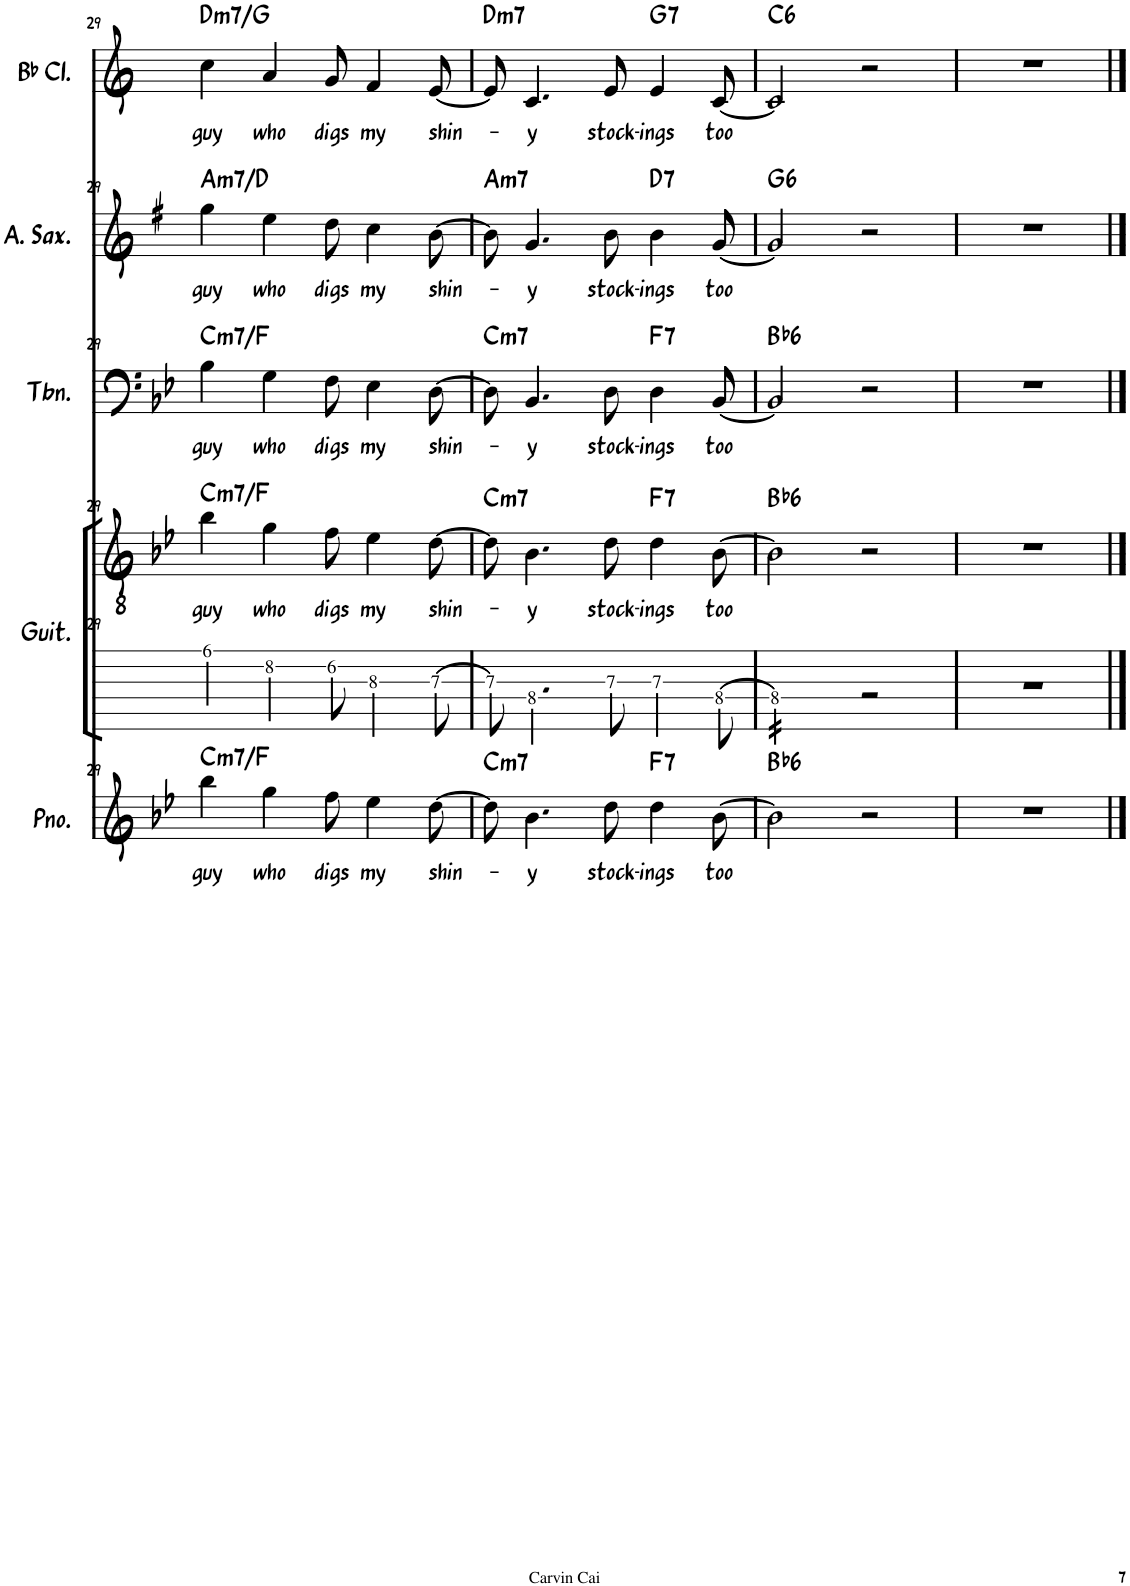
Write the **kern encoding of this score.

**kern	**text	**harte	**kern	**kern	**text	**harte	**kern	**text	**harte	**kern	**text	**harte	**kern	**text	**harte
*part5	*part5	*part5	*part4	*part4	*part4	*part4	*part3	*part3	*part3	*part2	*part2	*part2	*part1	*part1	*part1
*staff6	*staff6	*	*staff5	*staff4	*staff4	*	*staff3	*staff3	*	*staff2	*staff2	*	*staff1	*staff1	*
*I"钢琴	*	*	*I"原音吉他	*	*	*	*I"长号	*	*	*I"中音萨克斯	*	*	*I"降B调单簧管	*	*
!!LO:PB:g=z
*clefG2	*	*	*	*clefGv2	*	*	*clefF4	*	*	*clefG2	*	*	*clefG2	*	*
*	*	*	*	*	*	*	*	*	*	*Trd5c9	*	*	*Trd1c2	*	*
*k[b-e-]	*	*	*k[b-e-]	*k[b-e-]	*	*	*k[b-e-]	*	*	*k[f#]	*	*	*k[]	*	*
*M4/4	*	*	*M4/4	*M4/4	*	*	*M4/4	*	*	*M4/4	*	*	*M4/4	*	*
=29	=29	=29	=29	=29	=29	=29	=29	=29	=29	=29	=29	=29	=29	=29	=29
!	!LO:LY:b	!LO:H:kt=m7	!	!	!LO:LY:b	!LO:H:kt=m7	!	!LO:LY:b	!LO:H:kt=m7	!	!LO:LY:b	!LO:H:kt=m7	!	!LO:LY:b	!LO:H:kt=m7
4bb-\	guy	C:min7/4	4b-\	4b-\	guy	C:min7/4	4B-\	guy	C:min7/4	4gg\	guy	A:min7/4	4cc\	guy	D:min7/4
!	!LO:LY:b	!	!	!	!LO:LY:b	!	!	!LO:LY:b	!	!	!LO:LY:b	!	!	!LO:LY:b	!
4gg\	who	.	4g\	4g\	who	.	4G\	who	.	4ee\	who	.	4a/	who	.
!	!LO:LY:b	!	!	!	!LO:LY:b	!	!	!LO:LY:b	!	!	!LO:LY:b	!	!	!LO:LY:b	!
8ff\	digs	.	8f\	8f\	digs	.	8F\	digs	.	8dd\	digs	.	8g/	digs	.
!	!LO:LY:b	!	!	!	!LO:LY:b	!	!	!LO:LY:b	!	!	!LO:LY:b	!	!	!LO:LY:b	!
4ee-\	my	.	4e-\	4e-\	my	.	4E-\	my	.	4cc\	my	.	4f/	my	.
!	!LO:LY:b	!	!	!	!LO:LY:b	!	!	!LO:LY:b	!	!	!LO:LY:b	!	!	!LO:LY:b	!
[8dd\	shin-	.	[8d\	[8d\	shin-	.	[8D\	shin-	.	[8b\	shin-	.	[8e/	shin-	.
=30	=30	=30	=30	=30	=30	=30	=30	=30	=30	=30	=30	=30	=30	=30	=30
!	!	!LO:H:kt=m7	!	!	!	!LO:H:kt=m7	!	!	!LO:H:kt=m7	!	!	!LO:H:kt=m7	!	!	!LO:H:kt=m7
8dd\]	.	C:min7	8d\]	8d\]	.	C:min7	8D\]	.	C:min7	8b\]	.	A:min7	8e/]	.	D:min7
!	!LO:LY:b	!	!	!	!LO:LY:b	!	!	!LO:LY:b	!	!	!LO:LY:b	!	!	!LO:LY:b	!
4.b-\	-y	.	4.B-\	4.B-\	-y	.	4.BB-/	-y	.	4.g/	-y	.	4.c/	-y	.
!	!LO:LY:b	!	!	!	!LO:LY:b	!	!	!LO:LY:b	!	!	!LO:LY:b	!	!	!LO:LY:b	!
8dd\	stock-	.	8d\	8d\	stock-	.	8D\	stock-	.	8b\	stock-	.	8e/	stock-	.
!	!LO:LY:b	!LO:H:kt=7	!	!	!LO:LY:b	!LO:H:kt=7	!	!LO:LY:b	!LO:H:kt=7	!	!LO:LY:b	!LO:H:kt=7	!	!LO:LY:b	!LO:H:kt=7
4dd\	-ings	F:7	4d\	4d\	-ings	F:7	4D\	-ings	F:7	4b\	-ings	D:7	4e/	-ings	G:7
!	!LO:LY:b	!	!	!	!LO:LY:b	!	!	!LO:LY:b	!	!	!LO:LY:b	!	!	!LO:LY:b	!
[8b-\	too	.	[8B-\	[8B-\	too	.	[8BB-/	too	.	[8g/	too	.	[8c/	too	.
=31	=31	=31	=31	=31	=31	=31	=31	=31	=31	=31	=31	=31	=31	=31	=31
!	!	!LO:H:kt=6	!	!	!	!LO:H:kt=6	!	!	!LO:H:kt=6	!	!	!LO:H:kt=6	!	!	!LO:H:kt=6
2b-\]	.	Bb:maj6	2B-\]	2B-\]	.	Bb:maj6	2BB-/]	.	Bb:maj6	2g/]	.	G:maj6	2c/]	.	C:maj6
2r	.	.	2r	2r	.	.	2r	.	.	2r	.	.	2r	.	.
=32	=32	=32	=32	=32	=32	=32	=32	=32	=32	=32	=32	=32	=32	=32	=32
1r	.	.	1r	1r	.	.	1r	.	.	1r	.	.	1r	.	.
==	==	==	==	==	==	==	==	==	==	==	==	==	==	==	==
*-	*-	*-	*-	*-	*-	*-	*-	*-	*-	*-	*-	*-	*-	*-	*-
